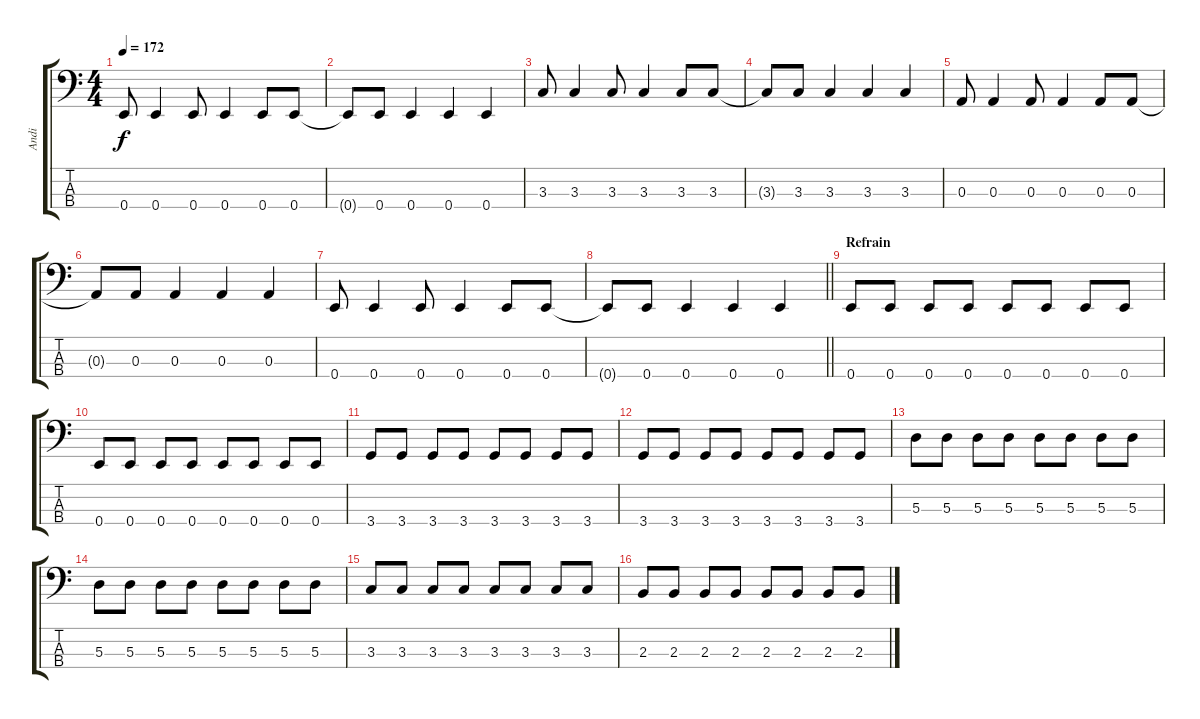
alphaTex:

\track ("Andi" "Andi") {instrument electricbassfinger}
\staff {score tabs}
\tuning (G2 D2 A1 E1) {hide}
\ts (4 4)
\tempo 172
\clef f4
\ks c
0.4.8{dy f} 0.4.4 0.4.8 0.4.4 0.4.8 0.4.8 |
0.4{t}.8 0.4.8 0.4.4 0.4.4 0.4.4 |
3.3.8 3.3.4 3.3.8 3.3.4 3.3.8 3.3.8 |
3.3{t}.8 3.3.8 3.3.4 3.3.4 3.3.4 |
0.3.8 0.3.4 0.3.8 0.3.4 0.3.8 0.3.8 |
0.3{t}.8 0.3.8 0.3.4 0.3.4 0.3.4 |
0.4.8 0.4.4 0.4.8 0.4.4 0.4.8 0.4.8 |
\barLineRight lightlight
0.4{t}.8 0.4.8 0.4.4 0.4.4 0.4.4 |
\section ("" "Refrain")
0.4.8 0.4.8 0.4.8 0.4.8 0.4.8 0.4.8 0.4.8 0.4.8 |
0.4.8 0.4.8 0.4.8 0.4.8 0.4.8 0.4.8 0.4.8 0.4.8 |
3.4.8 3.4.8 3.4.8 3.4.8 3.4.8 3.4.8 3.4.8 3.4.8 |
3.4.8 3.4.8 3.4.8 3.4.8 3.4.8 3.4.8 3.4.8 3.4.8 |
5.3.8 5.3.8 5.3.8 5.3.8 5.3.8 5.3.8 5.3.8 5.3.8 |
5.3.8 5.3.8 5.3.8 5.3.8 5.3.8 5.3.8 5.3.8 5.3.8 |
3.3.8 3.3.8 3.3.8 3.3.8 3.3.8 3.3.8 3.3.8 3.3.8 |
2.3.8 2.3.8 2.3.8 2.3.8 2.3.8 2.3.8 2.3.8 2.3.8
